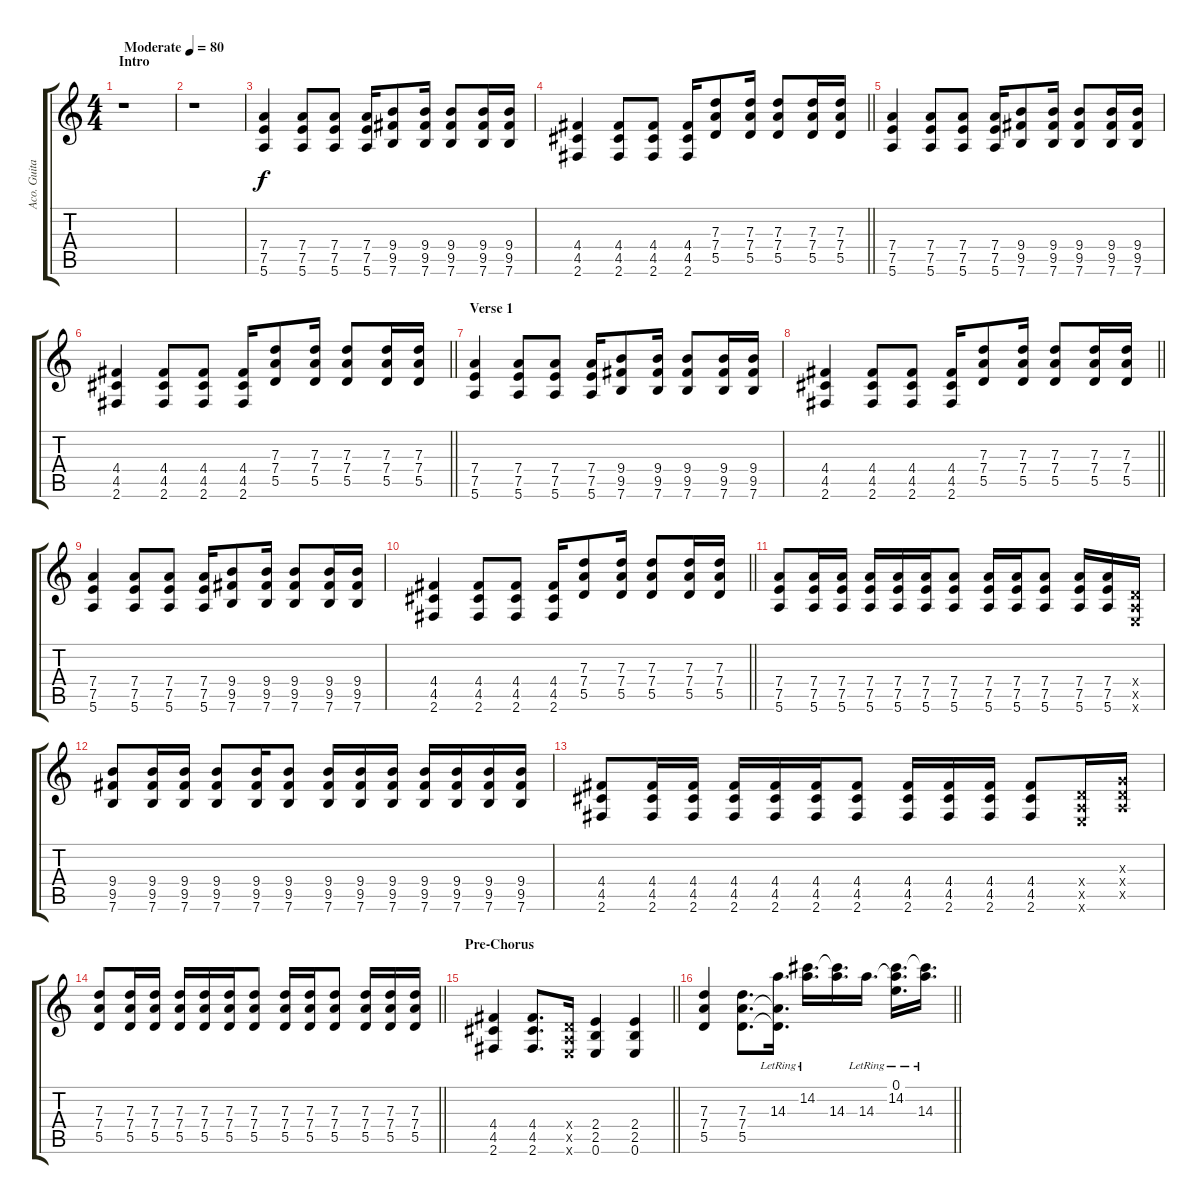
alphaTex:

\track ("Aco. Guitar 2" "Aco. Guita") {instrument acousticguitarsteel}
\staff {score tabs}
\tuning (E4 B3 G3 D3 A2 E2) {hide}
\ts (4 4)
\section ("" "Intro")
\tempo (80 "Moderate")
\clef g2
\ks c
r.1{dy f instrument acousticguitarsteel} |
r.1 |
(7.4 7.5 5.6).4 (7.4 7.5 5.6).8 (7.4 7.5 5.6).8 (7.4 7.5 5.6).16 (9.4 9.5 7.6).8 (9.4 9.5 7.6).16 (9.4 9.5 7.6).8 (9.4 9.5 7.6).16 (9.4 9.5 7.6).16 |
\barLineRight lightlight
(4.4 4.5 2.6).4 (4.4 4.5 2.6).8 (4.4 4.5 2.6).8 (4.4 4.5 2.6).16 (7.3 7.4 5.5).8 (7.3 7.4 5.5).16 (7.3 7.4 5.5).8 (7.3 7.4 5.5).16 (7.3 7.4 5.5).16 |
\section ("" "")
(7.4 7.5 5.6).4 (7.4 7.5 5.6).8 (7.4 7.5 5.6).8 (7.4 7.5 5.6).16 (9.4 9.5 7.6).8 (9.4 9.5 7.6).16 (9.4 9.5 7.6).8 (9.4 9.5 7.6).16 (9.4 9.5 7.6).16 |
\barLineRight lightlight
(4.4 4.5 2.6).4 (4.4 4.5 2.6).8 (4.4 4.5 2.6).8 (4.4 4.5 2.6).16 (7.3 7.4 5.5).8 (7.3 7.4 5.5).16 (7.3 7.4 5.5).8 (7.3 7.4 5.5).16 (7.3 7.4 5.5).16 |
\section ("" "Verse 1")
(7.4 7.5 5.6).4 (7.4 7.5 5.6).8 (7.4 7.5 5.6).8 (7.4 7.5 5.6).16 (9.4 9.5 7.6).8 (9.4 9.5 7.6).16 (9.4 9.5 7.6).8 (9.4 9.5 7.6).16 (9.4 9.5 7.6).16 |
\barLineRight lightlight
(4.4 4.5 2.6).4 (4.4 4.5 2.6).8 (4.4 4.5 2.6).8 (4.4 4.5 2.6).16 (7.3 7.4 5.5).8 (7.3 7.4 5.5).16 (7.3 7.4 5.5).8 (7.3 7.4 5.5).16 (7.3 7.4 5.5).16 |
(7.4 7.5 5.6).4 (7.4 7.5 5.6).8 (7.4 7.5 5.6).8 (7.4 7.5 5.6).16 (9.4 9.5 7.6).8 (9.4 9.5 7.6).16 (9.4 9.5 7.6).8 (9.4 9.5 7.6).16 (9.4 9.5 7.6).16 |
\barLineRight lightlight
(4.4 4.5 2.6).4 (4.4 4.5 2.6).8 (4.4 4.5 2.6).8 (4.4 4.5 2.6).16 (7.3 7.4 5.5).8 (7.3 7.4 5.5).16 (7.3 7.4 5.5).8 (7.3 7.4 5.5).16 (7.3 7.4 5.5).16 |
\section ("" "")
(7.4 7.5 5.6).8 (7.4 7.5 5.6).16 (7.4 7.5 5.6).16 (7.4 7.5 5.6).16 (7.4 7.5 5.6).16 (7.4 7.5 5.6).16 (7.4 7.5 5.6).8 (7.4 7.5 5.6).16 (7.4 7.5 5.6).16 (7.4 7.5 5.6).8 (7.4 7.5 5.6).16 (7.4 7.5 5.6).16 (0.4{x} 0.5{x} 0.6{x}).16 |
(9.4 9.5 7.6).8 (9.4 9.5 7.6).16 (9.4 9.5 7.6).16 (9.4 9.5 7.6).8 (9.4 9.5 7.6).16 (9.4 9.5 7.6).8 (9.4 9.5 7.6).16 (9.4 9.5 7.6).16 (9.4 9.5 7.6).16 (9.4 9.5 7.6).16 (9.4 9.5 7.6).16 (9.4 9.5 7.6).16 (9.4 9.5 7.6).16 |
(4.4 4.5 2.6).8 (4.4 4.5 2.6).16 (4.4 4.5 2.6).16 (4.4 4.5 2.6).16 (4.4 4.5 2.6).16 (4.4 4.5 2.6).16 (4.4 4.5 2.6).8 (4.4 4.5 2.6).16 (4.4 4.5 2.6).16 (4.4 4.5 2.6).16 (4.4 4.5 2.6).8 (0.4{x} 0.5{x} 0.6{x}).16 (0.3{x} 0.4{x} 0.5{x}).16 |
\barLineRight lightlight
(7.3 7.4 5.5).8 (7.3 7.4 5.5).16 (7.3 7.4 5.5).16 (7.3 7.4 5.5).16 (7.3 7.4 5.5).16 (7.3 7.4 5.5).16 (7.3 7.4 5.5).8 (7.3 7.4 5.5).16 (7.3 7.4 5.5).16 (7.3 7.4 5.5).8 (7.3 7.4 5.5).16 (7.3 7.4 5.5).16 (7.3 7.4 5.5).16 |
\section ("" "Pre-Chorus")
\barLineRight lightlight
(4.4 4.5 2.6).4 (4.4 4.5 2.6).8{d} (0.4{x} 0.5{x} 0.6{x}).16 (2.4 2.5 0.6).4 (2.4 2.5 0.6).4 |
\barLineRight lightlight
(7.3 7.4 5.5).4 (7.3 7.4 5.5).8{d} (14.3{lr} 7.4{t} 5.5{t}).16{d} (14.2{lr} 14.3{t}).16{d} (14.2{t} 14.3).16{d} 14.3{lr}.16{d} (0.1 14.2{lr} 14.3{t}).16{d} (14.2{t} 14.3{lr}).16{d}
